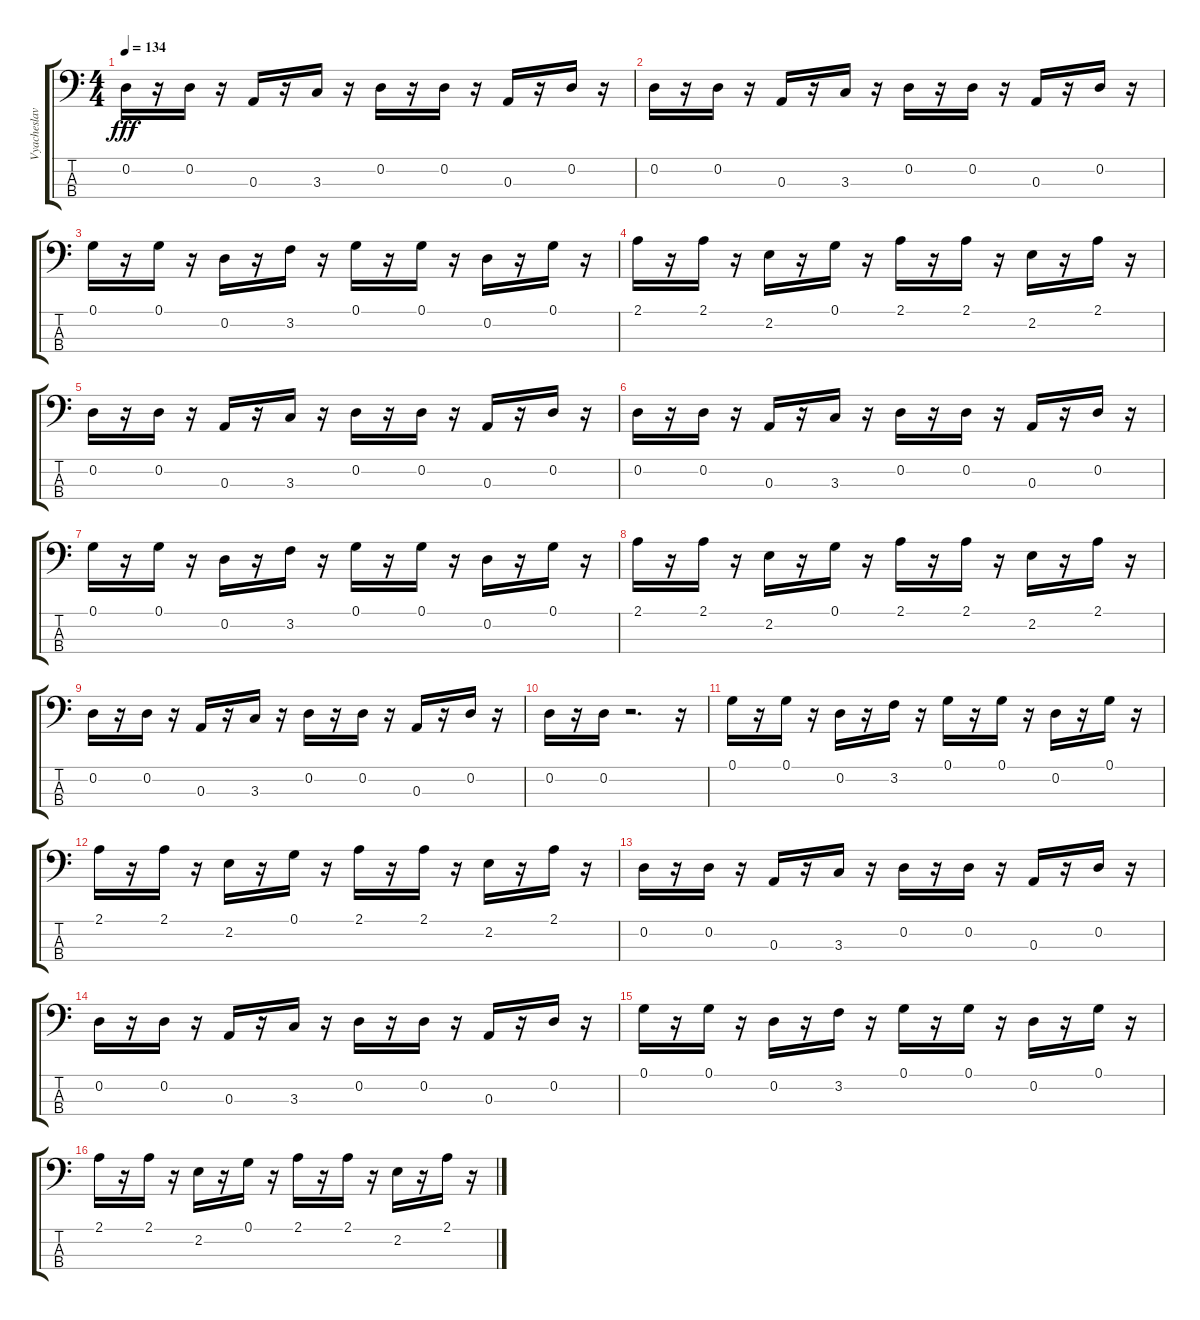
\track ("Vyacheslav Makarov" "Vyacheslav") {instrument electricbassfinger}
\staff {score tabs}
\tuning (G2 D2 A1 E1) {hide}
\ts (4 4)
\tempo 134
\clef f4
\ks c
0.2.16{dy fff} r.16 0.2.16 r.16 0.3.16 r.16 3.3.16 r.16 0.2.16 r.16 0.2.16 r.16 0.3.16 r.16 0.2.16 r.16 |
0.2.16 r.16 0.2.16 r.16 0.3.16 r.16 3.3.16 r.16 0.2.16 r.16 0.2.16 r.16 0.3.16 r.16 0.2.16 r.16 |
0.1.16 r.16 0.1.16 r.16 0.2.16 r.16 3.2.16 r.16 0.1.16 r.16 0.1.16 r.16 0.2.16 r.16 0.1.16 r.16 |
2.1.16 r.16 2.1.16 r.16 2.2.16 r.16 0.1.16 r.16 2.1.16 r.16 2.1.16 r.16 2.2.16 r.16 2.1.16 r.16 |
0.2.16 r.16 0.2.16 r.16 0.3.16 r.16 3.3.16 r.16 0.2.16 r.16 0.2.16 r.16 0.3.16 r.16 0.2.16 r.16 |
0.2.16 r.16 0.2.16 r.16 0.3.16 r.16 3.3.16 r.16 0.2.16 r.16 0.2.16 r.16 0.3.16 r.16 0.2.16 r.16 |
0.1.16 r.16 0.1.16 r.16 0.2.16 r.16 3.2.16 r.16 0.1.16 r.16 0.1.16 r.16 0.2.16 r.16 0.1.16 r.16 |
2.1.16 r.16 2.1.16 r.16 2.2.16 r.16 0.1.16 r.16 2.1.16 r.16 2.1.16 r.16 2.2.16 r.16 2.1.16 r.16 |
0.2.16 r.16 0.2.16 r.16 0.3.16 r.16 3.3.16 r.16 0.2.16 r.16 0.2.16 r.16 0.3.16 r.16 0.2.16 r.16 |
0.2.16 r.16 0.2.16 r.2{d} r.16 |
0.1.16 r.16 0.1.16 r.16 0.2.16 r.16 3.2.16 r.16 0.1.16 r.16 0.1.16 r.16 0.2.16 r.16 0.1.16 r.16 |
2.1.16 r.16 2.1.16 r.16 2.2.16 r.16 0.1.16 r.16 2.1.16 r.16 2.1.16 r.16 2.2.16 r.16 2.1.16 r.16 |
0.2.16 r.16 0.2.16 r.16 0.3.16 r.16 3.3.16 r.16 0.2.16 r.16 0.2.16 r.16 0.3.16 r.16 0.2.16 r.16 |
0.2.16 r.16 0.2.16 r.16 0.3.16 r.16 3.3.16 r.16 0.2.16 r.16 0.2.16 r.16 0.3.16 r.16 0.2.16 r.16 |
0.1.16 r.16 0.1.16 r.16 0.2.16 r.16 3.2.16 r.16 0.1.16 r.16 0.1.16 r.16 0.2.16 r.16 0.1.16 r.16 |
2.1.16 r.16 2.1.16 r.16 2.2.16 r.16 0.1.16 r.16 2.1.16 r.16 2.1.16 r.16 2.2.16 r.16 2.1.16 r.16
